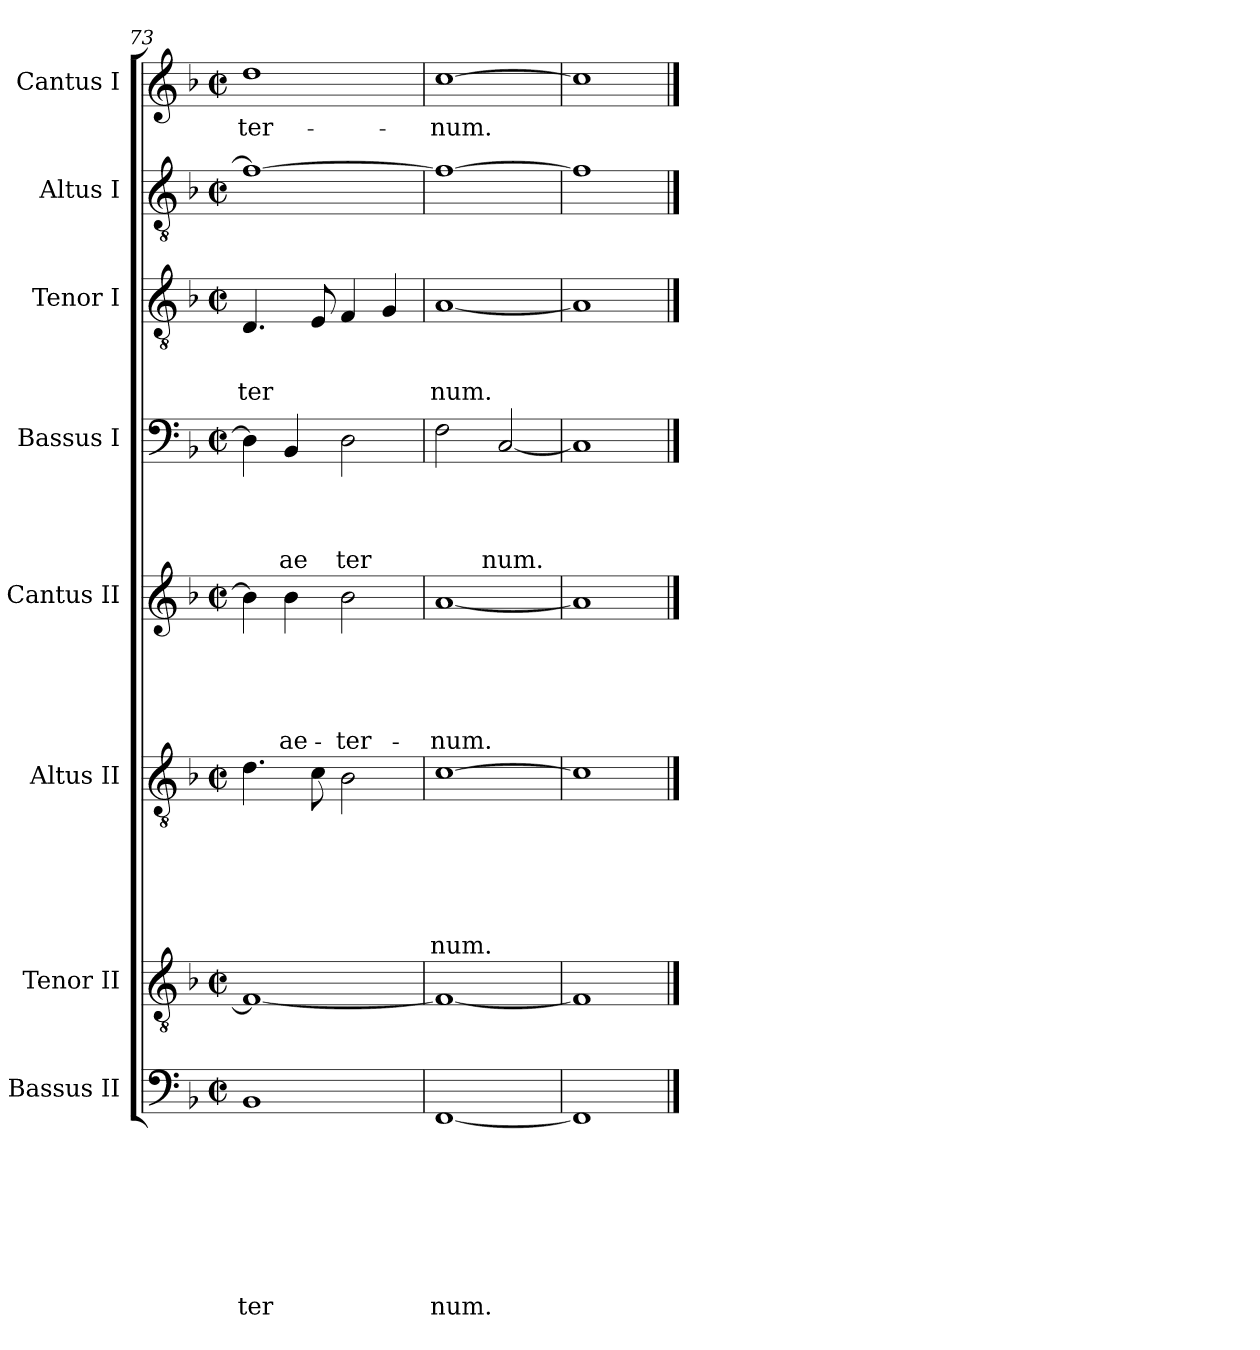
**kern	**text	**text	**text	**text	**text	**text	**text	**text	**kern	**text	**kern	**text	**text	**text	**text	**text	**text	**kern	**text	**text	**text	**text	**text	**kern	**text	**text	**text	**text	**kern	**text	**text	**text	**kern	**text	**kern	**text
*part8	*part8	*part8	*part8	*part8	*part8	*part8	*part8	*part8	*part7	*part7	*part6	*part6	*part6	*part6	*part6	*part6	*part6	*part5	*part5	*part5	*part5	*part5	*part5	*part4	*part4	*part4	*part4	*part4	*part3	*part3	*part3	*part3	*part2	*part2	*part1	*part1
*staff8	*staff8	*staff8	*staff8	*staff8	*staff8	*staff8	*staff8	*staff8	*staff7	*staff7	*staff6	*staff6	*staff6	*staff6	*staff6	*staff6	*staff6	*staff5	*staff5	*staff5	*staff5	*staff5	*staff5	*staff4	*staff4	*staff4	*staff4	*staff4	*staff3	*staff3	*staff3	*staff3	*staff2	*staff2	*staff1	*staff1
*I"Bassus II	*	*	*	*	*	*	*	*	*I"Tenor II	*	*I"Altus II	*	*	*	*	*	*	*I"Cantus II	*	*	*	*	*	*I"Bassus I	*	*	*	*	*I"Tenor I	*	*	*	*I"Altus I	*	*I"Cantus I	*
*clefF4	*	*	*	*	*	*	*	*	*clefGv2	*	*clefGv2	*	*	*	*	*	*	*clefG2	*	*	*	*	*	*clefF4	*	*	*	*	*clefGv2	*	*	*	*clefGv2	*	*clefG2	*
*k[b-]	*	*	*	*	*	*	*	*	*k[b-]	*	*k[b-]	*	*	*	*	*	*	*k[b-]	*	*	*	*	*	*k[b-]	*	*	*	*	*k[b-]	*	*	*	*k[b-]	*	*k[b-]	*
*F:	*	*	*	*	*	*	*	*	*F:	*	*F:	*	*	*	*	*	*	*F:	*	*	*	*	*	*F:	*	*	*	*	*F:	*	*	*	*F:	*	*F:	*
*M2/2	*	*	*	*	*	*	*	*	*M2/2	*	*M2/2	*	*	*	*	*	*	*M2/2	*	*	*	*	*	*M2/2	*	*	*	*	*M2/2	*	*	*	*M2/2	*	*M2/2	*
*met(c|)	*	*	*	*	*	*	*	*	*met(c|)	*	*met(c|)	*	*	*	*	*	*	*met(c|)	*	*	*	*	*	*met(c|)	*	*	*	*	*met(c|)	*	*	*	*met(c|)	*	*met(c|)	*
=73	=73	=73	=73	=73	=73	=73	=73	=73	=73	=73	=73	=73	=73	=73	=73	=73	=73	=73	=73	=73	=73	=73	=73	=73	=73	=73	=73	=73	=73	=73	=73	=73	=73	=73	=73	=73
!	!	!	!	!	!	!	!	!LO:LY:b	!	!	!	!	!	!	!	!	!	!	!	!	!	!	!	!	!	!	!	!	!	!	!	!LO:LY:b	!	!	!	!LO:LY:b
1BB-	.	.	.	.	.	.	.	ter	1F_	.	4.d\	.	.	.	.	.	.	4b-\]	.	.	.	.	.	4D\]	.	.	.	.	4.D/	.	.	ter	1f_	.	1dd	-ter-
!	!	!	!	!	!	!	!	!	!	!	!	!	!	!	!	!	!	!	!	!	!	!	!LO:LY:b	!	!	!	!	!LO:LY:b	!	!	!	!	!	!	!	!
.	.	.	.	.	.	.	.	.	.	.	.	.	.	.	.	.	.	4b-\	.	.	.	.	ae-	4BB-/	.	.	.	ae	.	.	.	.	.	.	.	.
.	.	.	.	.	.	.	.	.	.	.	8c\	.	.	.	.	.	.	.	.	.	.	.	.	.	.	.	.	.	8E/	.	.	.	.	.	.	.
!	!	!	!	!	!	!	!	!	!	!	!	!	!	!	!	!	!	!	!	!	!	!	!LO:LY:b	!	!	!	!	!LO:LY:b	!	!	!	!	!	!	!	!
.	.	.	.	.	.	.	.	.	.	.	2B-\	.	.	.	.	.	.	2b-\	.	.	.	.	-ter-	2D\	.	.	.	ter	4F/	.	.	.	.	.	.	.
.	.	.	.	.	.	.	.	.	.	.	.	.	.	.	.	.	.	.	.	.	.	.	.	.	.	.	.	.	4G/	.	.	.	.	.	.	.
=74	=74	=74	=74	=74	=74	=74	=74	=74	=74	=74	=74	=74	=74	=74	=74	=74	=74	=74	=74	=74	=74	=74	=74	=74	=74	=74	=74	=74	=74	=74	=74	=74	=74	=74	=74	=74
!	!	!	!	!	!	!	!	!LO:LY:b	!	!	!	!	!	!	!	!	!LO:LY:b	!	!	!	!	!	!LO:LY:b	!	!	!	!	!	!	!	!	!LO:LY:b	!	!	!	!LO:LY:b
[<1FF	.	.	.	.	.	.	.	num.	1F_	.	[>1c	.	.	.	.	.	-num.	[<1a	.	.	.	.	-num.	2F\	.	.	.	.	[<1A	.	.	num.	1f_	.	[>1cc	-num.
!	!	!	!	!	!	!	!	!	!	!	!	!	!	!	!	!	!	!	!	!	!	!	!	!	!	!	!	!LO:LY:b	!	!	!	!	!	!	!	!
.	.	.	.	.	.	.	.	.	.	.	.	.	.	.	.	.	.	.	.	.	.	.	.	[<2C/	.	.	.	num.	.	.	.	.	.	.	.	.
=75	=75	=75	=75	=75	=75	=75	=75	=75	=75	=75	=75	=75	=75	=75	=75	=75	=75	=75	=75	=75	=75	=75	=75	=75	=75	=75	=75	=75	=75	=75	=75	=75	=75	=75	=75	=75
1FF]	.	.	.	.	.	.	.	.	1F]	.	1c]	.	.	.	.	.	.	1a]	.	.	.	.	.	1C]	.	.	.	.	1A]	.	.	.	1f]	.	1cc]	.
==	==	==	==	==	==	==	==	==	==	==	==	==	==	==	==	==	==	==	==	==	==	==	==	==	==	==	==	==	==	==	==	==	==	==	==	==
*-	*-	*-	*-	*-	*-	*-	*-	*-	*-	*-	*-	*-	*-	*-	*-	*-	*-	*-	*-	*-	*-	*-	*-	*-	*-	*-	*-	*-	*-	*-	*-	*-	*-	*-	*-	*-
